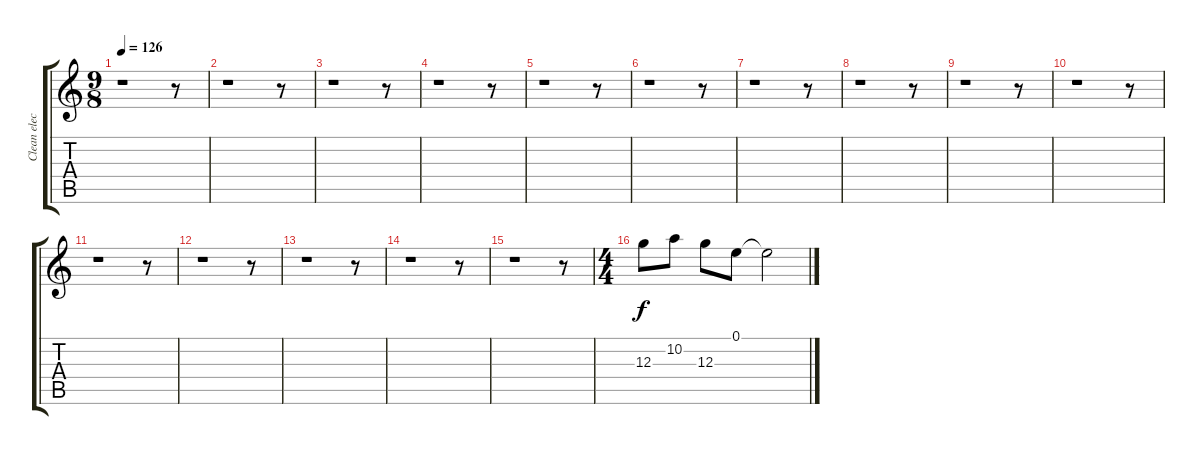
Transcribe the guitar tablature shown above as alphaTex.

\track ("Clean electric W/chorus" "Clean elec") {instrument electricguitarclean}
\staff {score tabs}
\tuning (E4 B3 G3 D3 A2 E2) {hide}
\ts (9 8)
\tempo 126
\clef g2
\ks c
r.1{dy f} r.8 |
r.1 r.8 |
r.1 r.8 |
r.1 r.8 |
r.1 r.8 |
r.1 r.8 |
r.1 r.8 |
r.1 r.8 |
r.1 r.8 |
r.1 r.8 |
r.1 r.8 |
r.1 r.8 |
r.1 r.8 |
r.1 r.8 |
r.1 r.8 |
\ts (4 4)
12.3.8 10.2.8 12.3.8 0.1.8 0.1{t}.2
